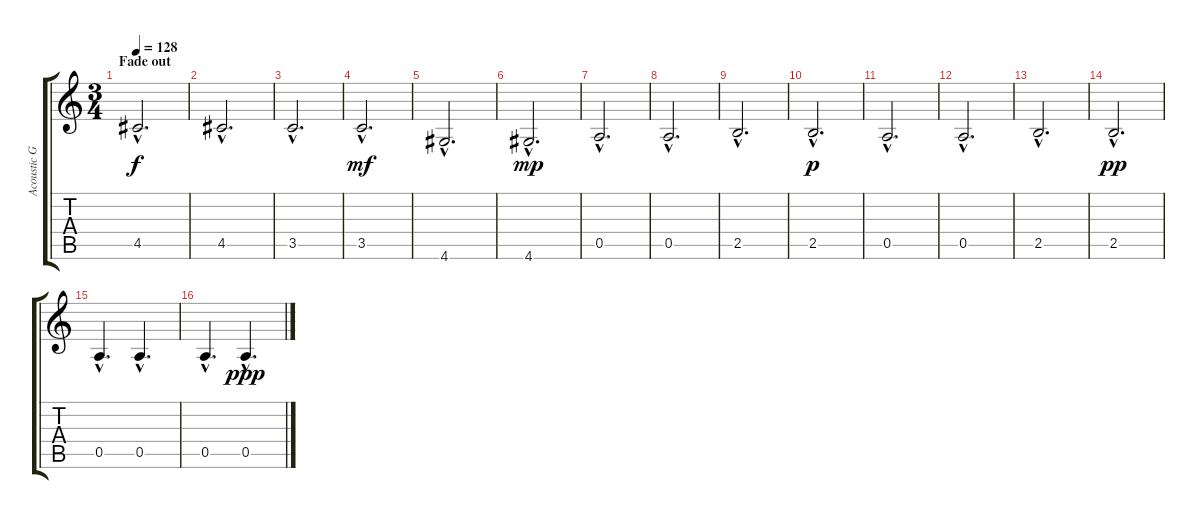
\track ("Acoustic Guitar (Chords)" "Acoustic G") {instrument acousticguitarnylon}
\staff {score tabs}
\tuning (E4 B3 G3 D3 A2 E2) {hide}
\ts (3 4)
\section ("" "Fade out")
\tempo 128
\clef g2
\ks c
4.5{hac}.2{d dy f} |
4.5{hac}.2{d} |
3.5{hac}.2{d} |
3.5{hac}.2{d dy mf} |
4.6{hac}.2{d} |
4.6{hac}.2{d dy mp} |
0.5{hac}.2{d} |
0.5{hac}.2{d} |
2.5{hac}.2{d} |
2.5{hac}.2{d dy p} |
0.5{hac}.2{d} |
0.5{hac}.2{d} |
2.5{hac}.2{d} |
2.5{hac}.2{d dy pp} |
0.5{hac}.4{d} 0.5{hac}.4{d} |
0.5{hac}.4{d} 0.5{hac}.4{d dy ppp}
